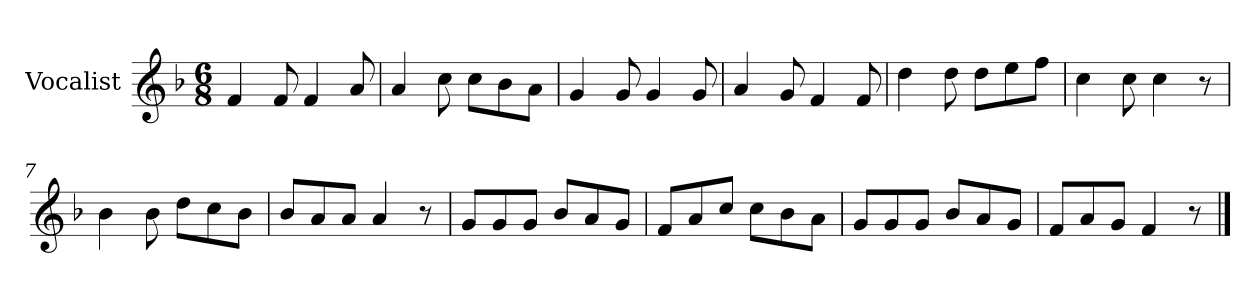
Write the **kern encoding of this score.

**kern
*part1
*staff1
*I"Vocalist
*k[b-]
*F:
*M6/8
=1
4f
8f
4f
8a
=2
4a
8cc
8ccL
8b-
8aJ
=3
4g
8g
4g
8g
=4
4a
8g
4f
8f
=5
4dd
8dd
8ddL
8ee
8ffJ
=6
4cc
8cc
4cc
8r
=7
4b-
8b-
8ddL
8cc
8b-J
=8
8b-L
8a
8aJ
4a
8r
=9
8gL
8g
8gJ
8b-L
8a
8gJ
=10
8fL
8a
8ccJ
8ccL
8b-
8aJ
=11
8gL
8g
8gJ
8b-L
8a
8gJ
=12
8fL
8a
8gJ
4f
8r
==
*-
